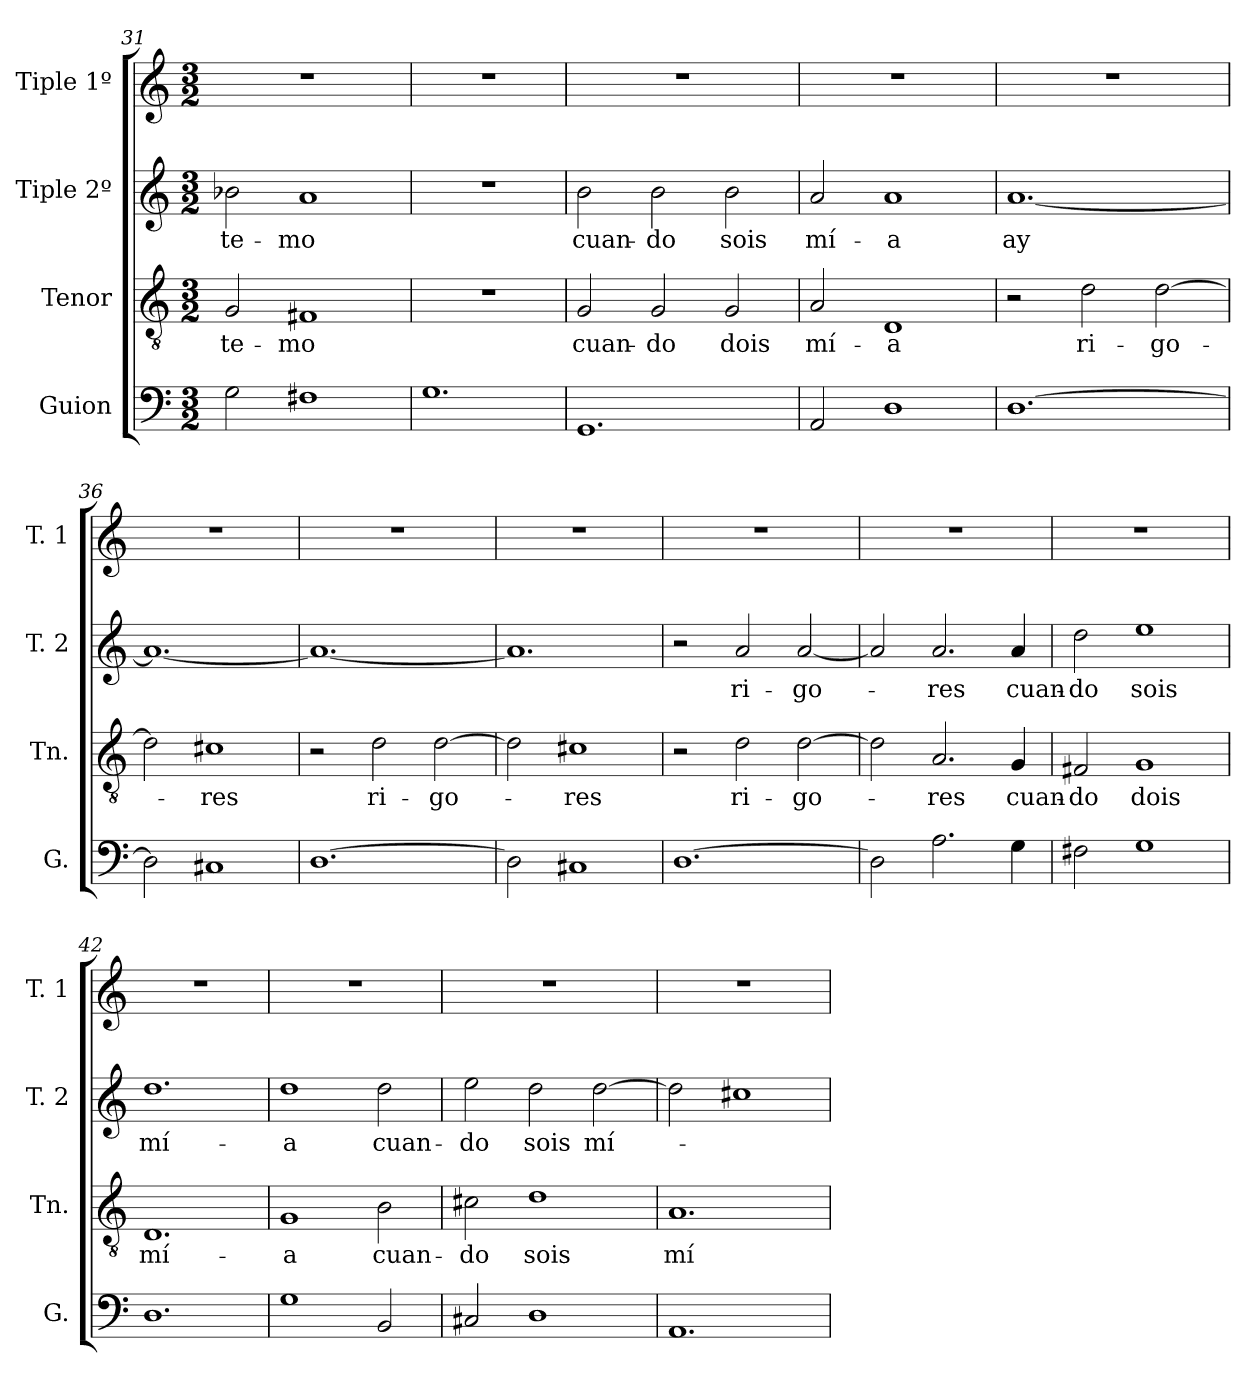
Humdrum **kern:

**kern	**kern	**text	**kern	**text	**kern
*part4	*part3	*part3	*part2	*part2	*part1
*staff4	*staff3	*staff3	*staff2	*staff2	*staff1
*I"Guion	*I"Tenor	*	*I"Tiple 2º	*	*I"Tiple 1º
*I'G.	*I'Tn.	*	*I'T. 2	*	*I'T. 1
*clefF4	*clefGv2	*	*clefG2	*	*clefG2
*M3/2	*M3/2	*	*M3/2	*	*M3/2
=31	=31	=31	=31	=31	=31
2G	2G	te-	2b-X	te-	1.r
1F#X	1F#X	-mo	1a	-mo	.
=32	=32	=32	=32	=32	=32
1.G	1.r	.	1.r	.	1.r
=33	=33	=33	=33	=33	=33
1.GG	2G	cuan-	2b	cuan-	1.r
.	2G	-do	2b	-do	.
.	2G	dois	2b	sois	.
=34	=34	=34	=34	=34	=34
2AA	2A	mí-	2a	mí-	1.r
1D	1D	-a	1a	-a	.
=35	=35	=35	=35	=35	=35
[1.D	2r	.	[1.a	ay	1.r
.	2d	ri-	.	.	.
.	[2d	-go-	.	.	.
=36	=36	=36	=36	=36	=36
2D]	2d]	.	1.a_	.	1.r
1C#X	1c#X	-res	.	.	.
=37	=37	=37	=37	=37	=37
[1.D	2r	.	1.a_	.	1.r
.	2d	ri-	.	.	.
.	[2d	-go-	.	.	.
=38	=38	=38	=38	=38	=38
2D]	2d]	.	1.a]	.	1.r
1C#X	1c#X	-res	.	.	.
=39	=39	=39	=39	=39	=39
[1.D	2r	.	2r	.	1.r
.	2d	ri-	2a	ri-	.
.	[2d	-go-	[2a	-go-	.
=40	=40	=40	=40	=40	=40
2D]	2d]	.	2a]	.	1.r
2.A	2.A	-res	2.a	-res	.
4G	4G	cuan-	4a	cuan-	.
=41	=41	=41	=41	=41	=41
2F#X	2F#X	-do	2dd	-do	1.r
1G	1G	dois	1ee	sois	.
=42	=42	=42	=42	=42	=42
1.D	1.D	mí-	1.dd	mí-	1.r
=43	=43	=43	=43	=43	=43
1G	1G	-a	1dd	-a	1.r
2BB	2B	cuan-	2dd	cuan-	.
=44	=44	=44	=44	=44	=44
2C#X	2c#X	-do	2ee	-do	1.r
1D	1d	sois	2dd	sois	.
.	.	.	[2dd	mí-	.
=45	=45	=45	=45	=45	=45
1.AA	1.A	mí-	2dd]	.	1.r
.	.	.	1cc#X	.	.
=	=	=	=	=	=
*-	*-	*-	*-	*-	*-
